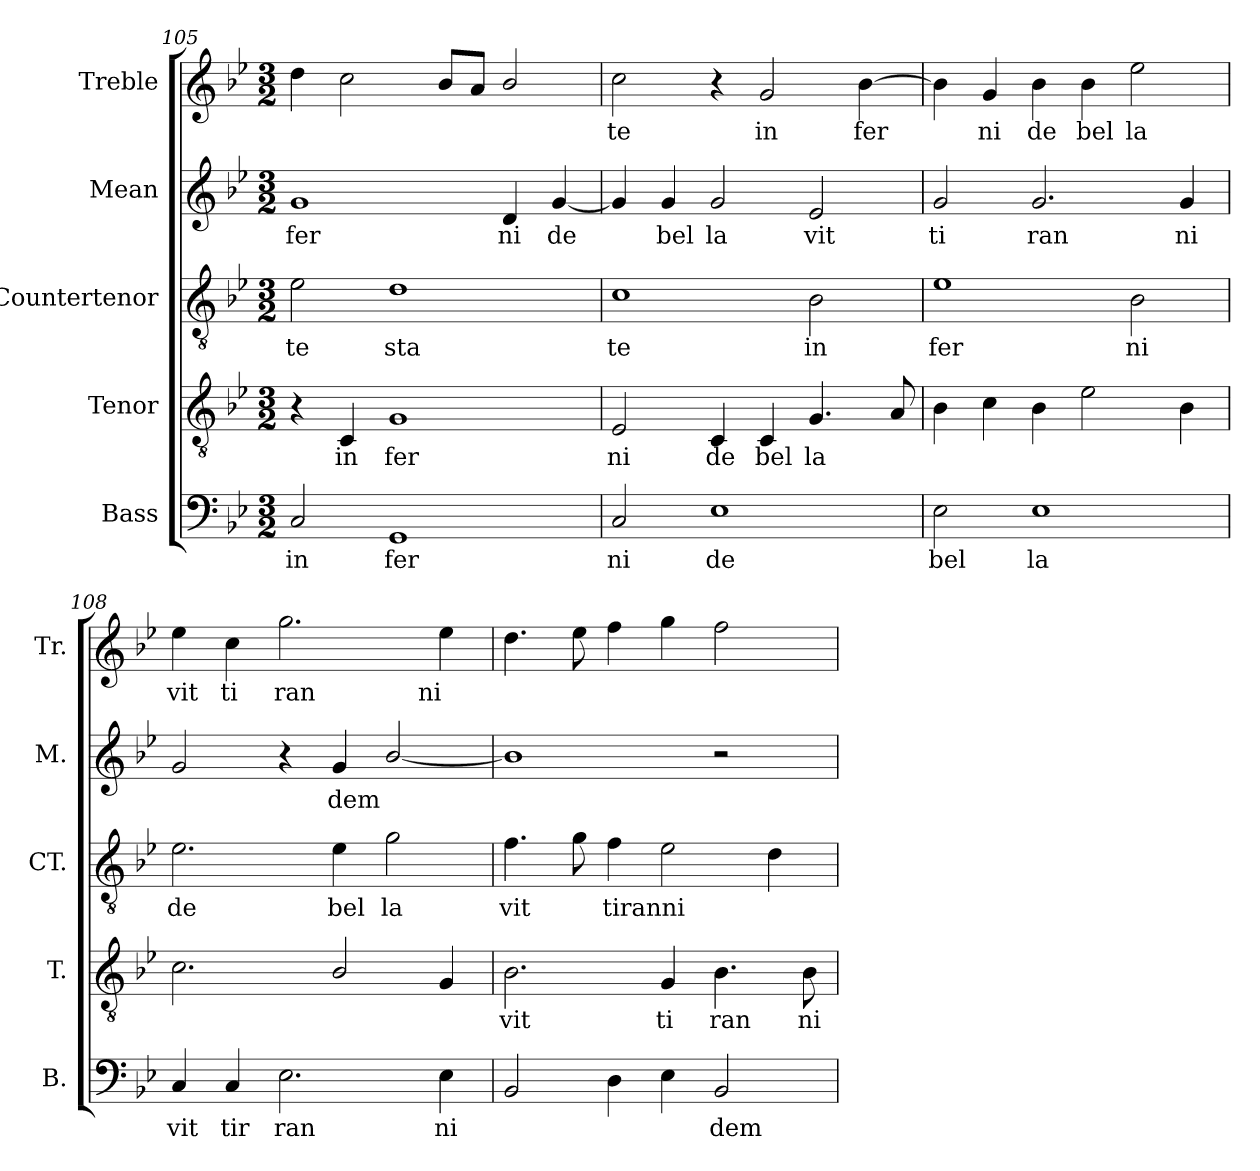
**kern	**text	**kern	**text	**kern	**text	**kern	**text	**kern	**text
*part5	*part5	*part4	*part4	*part3	*part3	*part2	*part2	*part1	*part1
*staff5	*staff5	*staff4	*staff4	*staff3	*staff3	*staff2	*staff2	*staff1	*staff1
*I"Bass	*	*I"Tenor	*	*I"Countertenor	*	*I"Mean	*	*I"Treble	*
*I'B.	*	*I'T.	*	*I'CT.	*	*I'M.	*	*I'Tr.	*
*clefF4	*	*clefGv2	*	*clefGv2	*	*clefG2	*	*clefG2	*
*	*	*ITrd7c12	*	*ITrd7c12	*	*	*	*	*
*k[b-e-]	*	*k[b-e-]	*	*k[b-e-]	*	*k[b-e-]	*	*k[b-e-]	*
*g:	*	*g:	*	*g:	*	*g:	*	*g:	*
*M3/2	*	*M3/2	*	*M3/2	*	*M3/2	*	*M3/2	*
=105	=105	=105	=105	=105	=105	=105	=105	=105	=105
!	!LO:LY:b:color=#000000	!	!	!	!	!	!	!	!
!	!	!	!	!	!LO:LY:b:color=#000000	!	!	!	!
!	!	!	!	!	!	!	!LO:LY:b:color=#000000	!	!
2Ci/	in	4r	.	2E-i\	te	1gi	fer	4ddi\	.
!	!	!	!LO:LY:b:color=#000000	!	!	!	!	!	!
.	.	4CCi/	in	.	.	.	.	2cci\	.
!	!LO:LY:b:color=#000000	!	!	!	!	!	!	!	!
!	!	!	!LO:LY:b:color=#000000	!	!	!	!	!	!
!	!	!	!	!	!LO:LY:b:color=#000000	!	!	!	!
1GGi	fer	1GGi	fer	1Di	sta	.	.	.	.
.	.	.	.	.	.	.	.	8b-i/L	.
.	.	.	.	.	.	.	.	8ai/J	.
!	!	!	!	!	!	!	!LO:LY:b:color=#000000	!	!
.	.	.	.	.	.	4di/	ni	2b-i/	.
!	!	!	!	!	!	!	!LO:LY:b:color=#000000	!	!
.	.	.	.	.	.	[<4gi/	de	.	.
=106	=106	=106	=106	=106	=106	=106	=106	=106	=106
!	!LO:LY:b:color=#000000	!	!	!	!	!	!	!	!
!	!	!	!LO:LY:b:color=#000000	!	!	!	!	!	!
!	!	!	!	!	!LO:LY:b:color=#000000	!	!	!	!
!	!	!	!	!	!	!	!	!	!LO:LY:b:color=#000000
2Ci/	ni	2EE-i/	ni	1Ci	te	4gi/]	.	2cci\	te
!	!	!	!	!	!	!	!LO:LY:b:color=#000000	!	!
.	.	.	.	.	.	4gi/	bel	.	.
!	!LO:LY:b:color=#000000	!	!	!	!	!	!	!	!
!	!	!	!LO:LY:b:color=#000000	!	!	!	!	!	!
!	!	!	!	!	!	!	!LO:LY:b:color=#000000	!	!
1E-i	de	4CCi/	de	.	.	2gi/	la	4r	.
!	!	!	!LO:LY:b:color=#000000	!	!	!	!	!	!
!	!	!	!	!	!	!	!	!	!LO:LY:b:color=#000000
.	.	4CCi/	bel	.	.	.	.	2gi/	in
!	!	!	!LO:LY:b:color=#000000	!	!	!	!	!	!
!	!	!	!	!	!LO:LY:b:color=#000000	!	!	!	!
!	!	!	!	!	!	!	!LO:LY:b:color=#000000	!	!
.	.	4.GGi/	la	2BB-i\	in	2e-i/	vit	.	.
!	!	!	!	!	!	!	!	!	!LO:LY:b:color=#000000
.	.	.	.	.	.	.	.	[>4b-i\	fer
.	.	8AAi/	.	.	.	.	.	.	.
=107	=107	=107	=107	=107	=107	=107	=107	=107	=107
!	!LO:LY:b:color=#000000	!	!	!	!	!	!	!	!
!	!	!	!	!	!LO:LY:b:color=#000000	!	!	!	!
!	!	!	!	!	!	!	!LO:LY:b:color=#000000	!	!
2E-i\	bel	4BB-i\	.	1E-i	fer	2gi/	ti	4b-i\]	.
!	!	!	!	!	!	!	!	!	!LO:LY:b:color=#000000
.	.	4Ci\	.	.	.	.	.	4gi/	ni
!	!LO:LY:b:color=#000000	!	!	!	!	!	!	!	!
!	!	!	!	!	!	!	!LO:LY:b:color=#000000	!	!
!	!	!	!	!	!	!	!	!	!LO:LY:b:color=#000000
1E-i	la	4BB-i\	.	.	.	2.gi/	ran	4b-i\	de
!	!	!	!	!	!	!	!	!	!LO:LY:b:color=#000000
.	.	2E-i\	.	.	.	.	.	4b-i\	bel
!	!	!	!	!	!LO:LY:b:color=#000000	!	!	!	!
!	!	!	!	!	!	!	!	!	!LO:LY:b:color=#000000
.	.	.	.	2BB-i\	ni	.	.	2ee-i\	la
!	!	!	!	!	!	!	!LO:LY:b:color=#000000	!	!
.	.	4BB-i\	.	.	.	4gi/	ni	.	.
=108	=108	=108	=108	=108	=108	=108	=108	=108	=108
!	!LO:LY:b:color=#000000	!	!	!	!	!	!	!	!
!	!	!	!	!	!LO:LY:b:color=#000000	!	!	!	!
!	!	!	!	!	!	!	!	!	!LO:LY:b:color=#000000
4Ci/	vit	2.Ci\	.	2.E-i\	de	2gi/	.	4ee-i\	vit
!	!LO:LY:b:color=#000000	!	!	!	!	!	!	!	!
!	!	!	!	!	!	!	!	!	!LO:LY:b:color=#000000
4Ci/	tir	.	.	.	.	.	.	4cci\	ti
!	!LO:LY:b:color=#000000	!	!	!	!	!	!	!	!
!	!	!	!	!	!	!	!	!	!LO:LY:b:color=#000000
2.E-i\	ran	.	.	.	.	4r	.	2.ggi\	ran
!	!	!	!	!	!LO:LY:b:color=#000000	!	!	!	!
!	!	!	!	!	!	!	!LO:LY:b:color=#000000	!	!
.	.	2BB-i/	.	4E-i\	bel	4gi/	dem	.	.
!	!	!	!	!	!LO:LY:b:color=#000000	!	!	!	!
.	.	.	.	2Gi\	la	[<2b-i/	.	.	.
!	!LO:LY:b:color=#000000	!	!	!	!	!	!	!	!
!	!	!	!	!	!	!	!	!	!LO:LY:b:color=#000000
4E-i\	ni	4GGi/	.	.	.	.	.	4ee-i\	ni
!!LO:PB:g=z
=109	=109	=109	=109	=109	=109	=109	=109	=109	=109
!	!	!	!LO:LY:b:color=#000000	!	!	!	!	!	!
!	!	!	!	!	!LO:LY:b:color=#000000	!	!	!	!
2BB-i/	.	2.BB-i\	vit	4.Fi\	vit	1b-i]	.	4.ddi\	.
.	.	.	.	8Gi\	.	.	.	8ee-i\	.
!	!	!	!	!	!LO:LY:b:color=#000000	!	!	!	!
4Di\	.	.	.	4Fi\	tiranni	.	.	4ffi\	.
!	!	!	!LO:LY:b:color=#000000	!	!	!	!	!	!
4E-i\	.	4GGi/	ti	2E-i\	.	.	.	4ggi\	.
!	!LO:LY:b:color=#000000	!	!	!	!	!	!	!	!
!	!	!	!LO:LY:b:color=#000000	!	!	!	!	!	!
2BB-i/	dem	4.BB-i\	ran	.	.	2r	.	2ffi\	.
.	.	.	.	4Di\	.	.	.	.	.
!	!	!	!LO:LY:b:color=#000000	!	!	!	!	!	!
.	.	8BB-i\	ni	.	.	.	.	.	.
=	=	=	=	=	=	=	=	=	=
*-	*-	*-	*-	*-	*-	*-	*-	*-	*-
